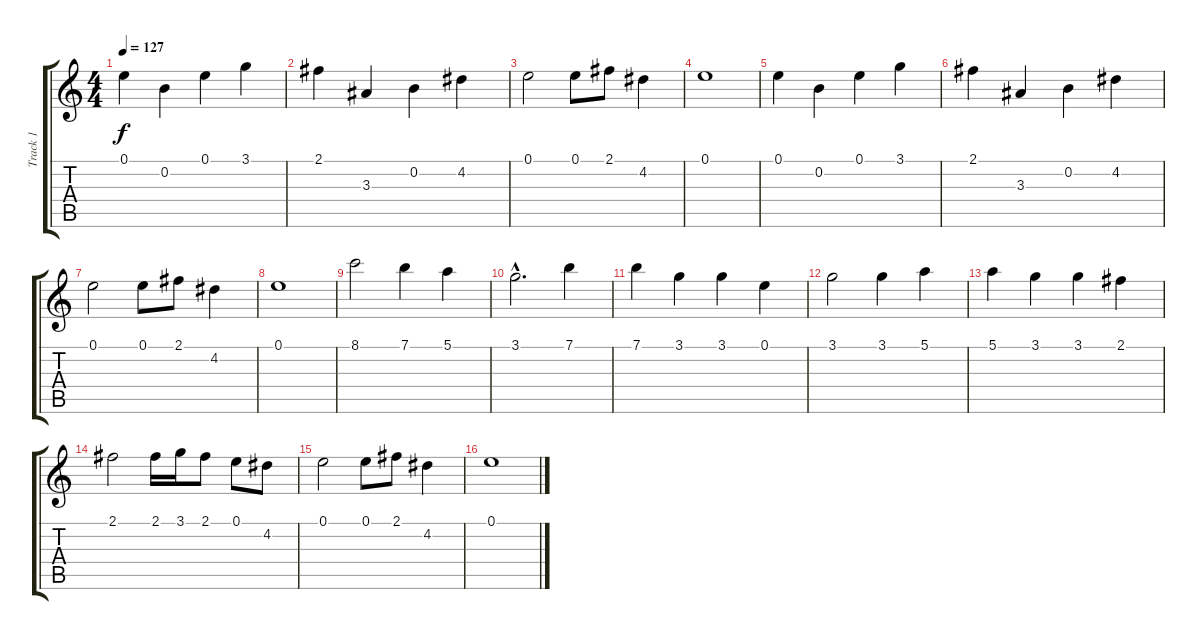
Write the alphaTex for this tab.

\track ("Track 1" "Track 1") {instrument acousticguitarsteel}
\staff {score tabs}
\tuning (E4 B3 G3 D3 A2 E2) {hide}
\ts (4 4)
\tempo 127
\clef g2
\ks c
0.1.4{dy f instrument acousticguitarsteel} 0.2.4 0.1.4 3.1.4 |
2.1.4 3.3.4 0.2.4 4.2.4 |
0.1.2 0.1.8 2.1.8 4.2.4 |
0.1.1 |
0.1.4 0.2.4 0.1.4 3.1.4 |
2.1.4 3.3.4 0.2.4 4.2.4 |
0.1.2 0.1.8 2.1.8 4.2.4 |
0.1.1 |
8.1.2 7.1.4 5.1.4 |
3.1{hac}.2{d} 7.1.4 |
7.1.4 3.1.4 3.1.4 0.1.4 |
3.1.2 3.1.4 5.1.4 |
5.1.4 3.1.4 3.1.4 2.1.4 |
2.1.2 2.1.16 3.1.16 2.1.8 0.1.8 4.2.8 |
0.1.2 0.1.8 2.1.8 4.2.4 |
0.1.1
